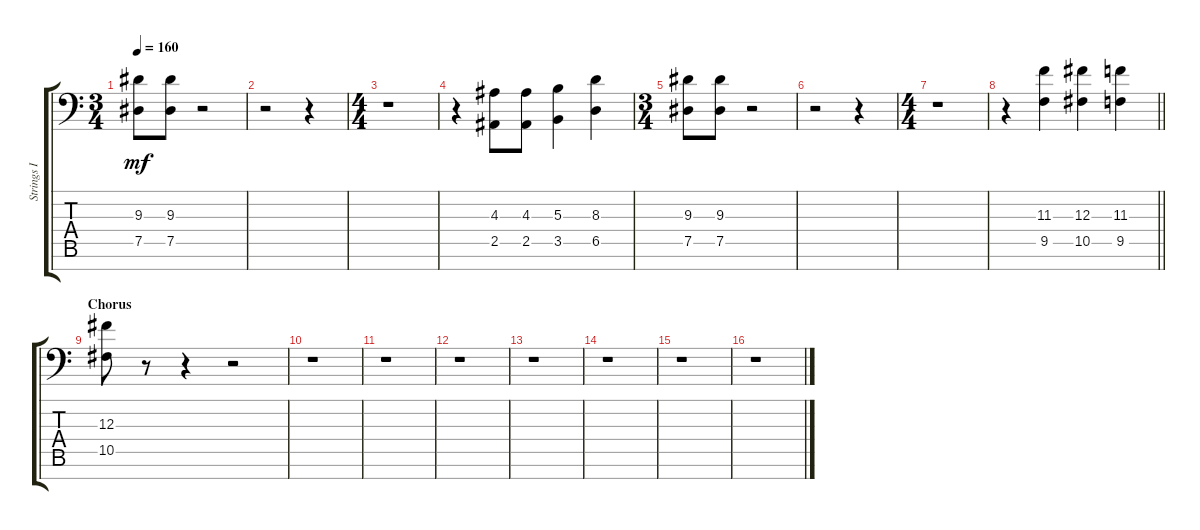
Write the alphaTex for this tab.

\track ("Strings I" "Strings I") {instrument stringensemble1}
\staff {score tabs}
\tuning (Eb4 Bb3 Gb3 Db3 Ab2 Eb2 Bb1) {hide}
\ts (3 4)
\tempo 160
\clef f4
\ks c
(9.3 7.5).8{dy mf} (9.3 7.5).8 r.2 |
r.2 r.4 |
\ts (4 4)
r.1 |
r.4 (4.3 2.5).8 (4.3 2.5).8 (5.3 3.5).4 (8.3 6.5).4 |
\ts (3 4)
(9.3 7.5).8 (9.3 7.5).8 r.2 |
r.2 r.4 |
\ts (4 4)
r.1 |
\barLineRight lightlight
r.4 (11.3 9.5).4 (12.3 10.5).4 (11.3 9.5).4 |
\section ("" "Chorus")
(12.3 10.5).8 r.8 r.4 r.2 |
r.1 |
r.1 |
r.1 |
r.1 |
r.1 |
r.1 |
r.1
